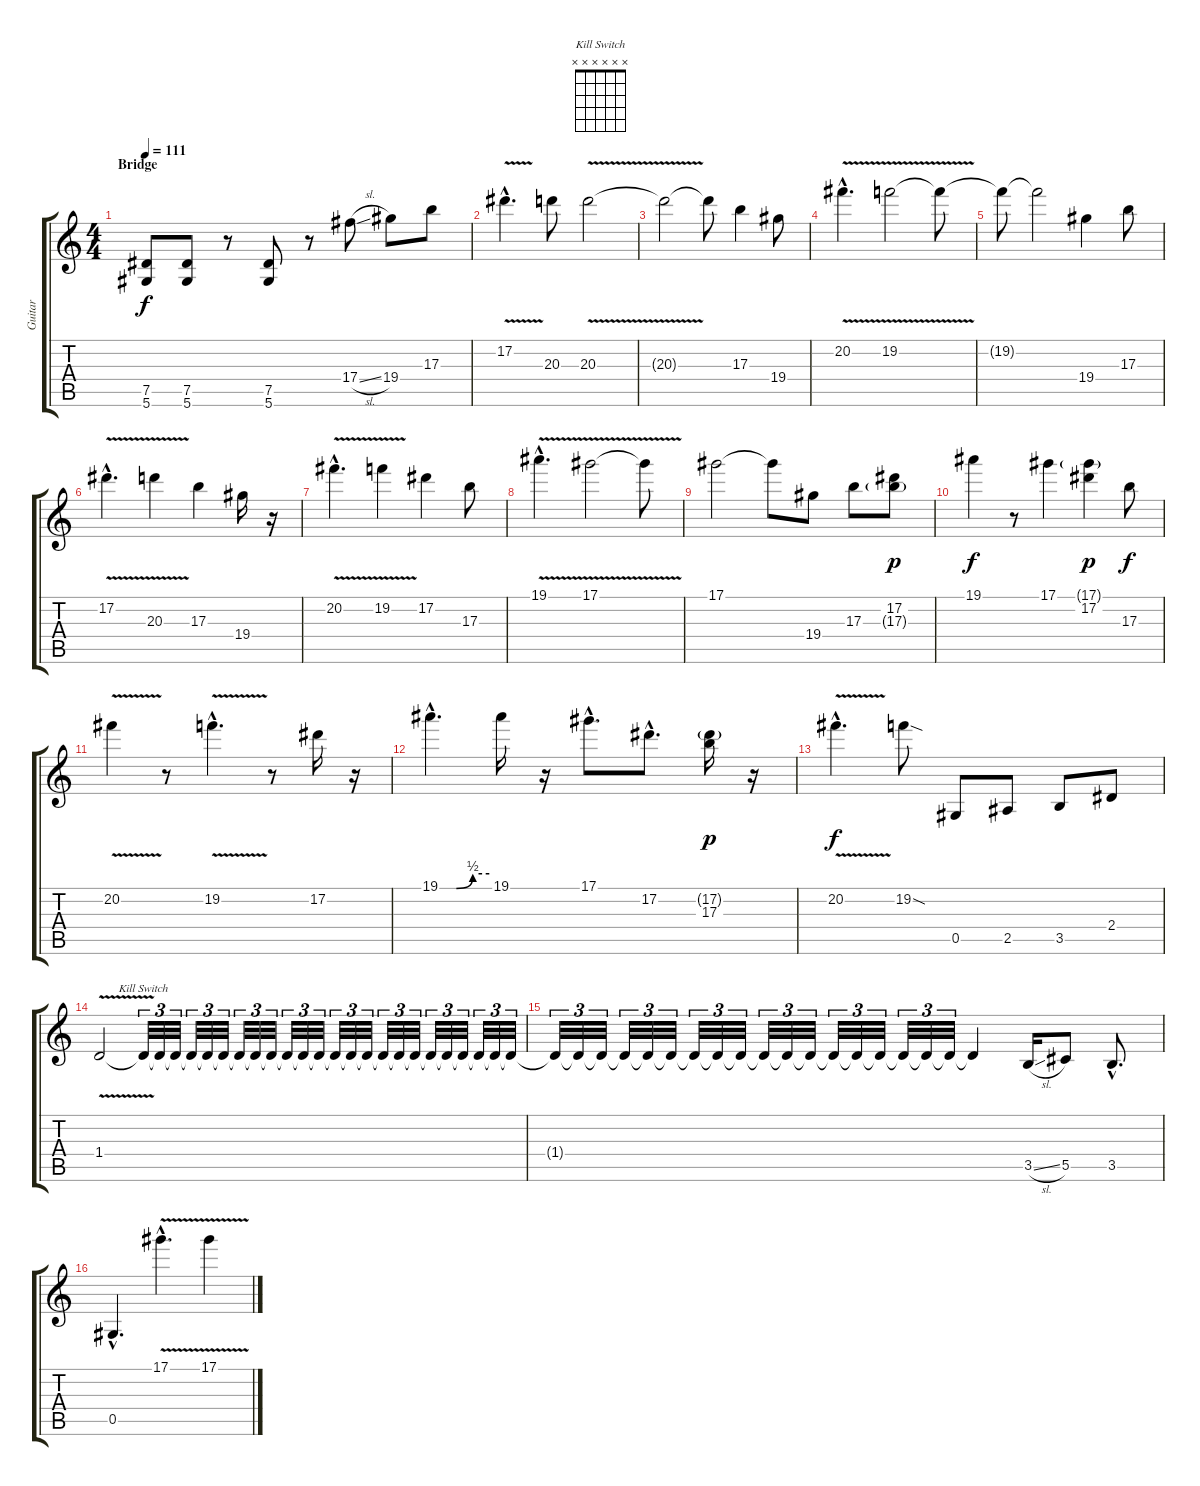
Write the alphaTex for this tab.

\track ("Guitar" "Guitar") {instrument distortionguitar}
\staff {score tabs}
\tuning (Eb4 Bb3 Gb3 Db3 Ab2 Eb2) {hide}
\chord ("Kill Switch" x x x x x x)
\ts (4 4)
\section ("" "Bridge")
\tempo 111
\clef g2
\ks c
(7.5 5.6).8{dy f} (7.5 5.6).8 r.8 (7.5 5.6).8 r.8 17.4{sl}.8 19.4.8 17.3.8 |
17.2{v hac}.4{d} 20.3.8 20.3{v}.2 |
20.3{t}.2 20.3{t}.8 17.3.4 19.4.8 |
20.2{v hac}.4{d} 19.2{v}.2 19.2{t}.8 |
19.2{t}.8 19.2{t}.2 19.4.4 17.3.8 |
17.2{v hac}.4{d} 20.3{v}.4 17.3.4 19.4.16 r.16 |
20.2{v hac}.4{d} 19.2{v}.4 17.2.4 17.3.8 |
19.1{v hac}.4{d} 17.1{v}.2 17.1{t}.8 |
17.1.2 17.1{t}.8 19.4.8 17.3.8 (17.2 17.3{g}).8{dy p} |
19.1.4{dy f} r.8 17.1.4 (17.1{g} 17.2).4{dy p} 17.3.8{dy f} |
20.2{v}.4 r.8 19.2{v hac}.4{d} r.8 17.2.16 r.16 |
19.1{be (custom 0 0 20 0 40 2 60 2) hac}.4{d} 19.1.16 r.16 17.1{hac}.8{d} 17.2{hac}.8{d} (17.2{g} 17.3).16{dy p} r.16 |
20.2{v hac}.4{d dy f} 19.2{sod}.8 0.5.8 2.5.8 3.5.8 2.4.8 |
1.4{v}.2 1.4{t}.32{tu (3 2) ch "Kill Switch" volume 0} 1.4{t}.32{tu (3 2) volume 13} 1.4{t}.32{tu (3 2) volume 0} 1.4{t}.32{tu (3 2) volume 13} 1.4{t}.32{tu (3 2) volume 0} 1.4{t}.32{tu (3 2) volume 13} 1.4{t}.32{tu (3 2) volume 0} 1.4{t}.32{tu (3 2) volume 13} 1.4{t}.32{tu (3 2) volume 0} 1.4{t}.32{tu (3 2) volume 13} 1.4{t}.32{tu (3 2) volume 0} 1.4{t}.32{tu (3 2) volume 13} 1.4{t}.32{tu (3 2) volume 0} 1.4{t}.32{tu (3 2) volume 13} 1.4{t}.32{tu (3 2) volume 0} 1.4{t}.32{tu (3 2) volume 13} 1.4{t}.32{tu (3 2) volume 0} 1.4{t}.32{tu (3 2) volume 13} 1.4{t}.32{tu (3 2) volume 0} 1.4{t}.32{tu (3 2) volume 13} 1.4{t}.32{tu (3 2) volume 0} 1.4{t}.32{tu (3 2) volume 13} 1.4{t}.32{tu (3 2) volume 0} 1.4{t}.32{tu (3 2) volume 13} |
1.4{t}.32{tu (3 2) volume 0} 1.4{t}.32{tu (3 2) volume 13} 1.4{t}.32{tu (3 2) volume 0} 1.4{t}.32{tu (3 2) volume 13} 1.4{t}.32{tu (3 2) volume 0} 1.4{t}.32{tu (3 2) volume 13} 1.4{t}.32{tu (3 2) volume 0} 1.4{t}.32{tu (3 2) volume 13} 1.4{t}.32{tu (3 2) volume 0} 1.4{t}.32{tu (3 2) volume 13} 1.4{t}.32{tu (3 2) volume 0} 1.4{t}.32{tu (3 2) volume 13} 1.4{t}.32{tu (3 2) volume 0} 1.4{t}.32{tu (3 2) volume 13} 1.4{t}.32{tu (3 2) volume 0} 1.4{t}.32{tu (3 2) volume 13} 1.4{t}.32{tu (3 2)} 1.4{t}.32{tu (3 2)} 1.4{t}.4 3.5{sl}.16 5.5.8 3.5{hac}.8{d} |
0.5{hac}.4{d} 17.1{v hac}.4{d} 17.1{v}.4
